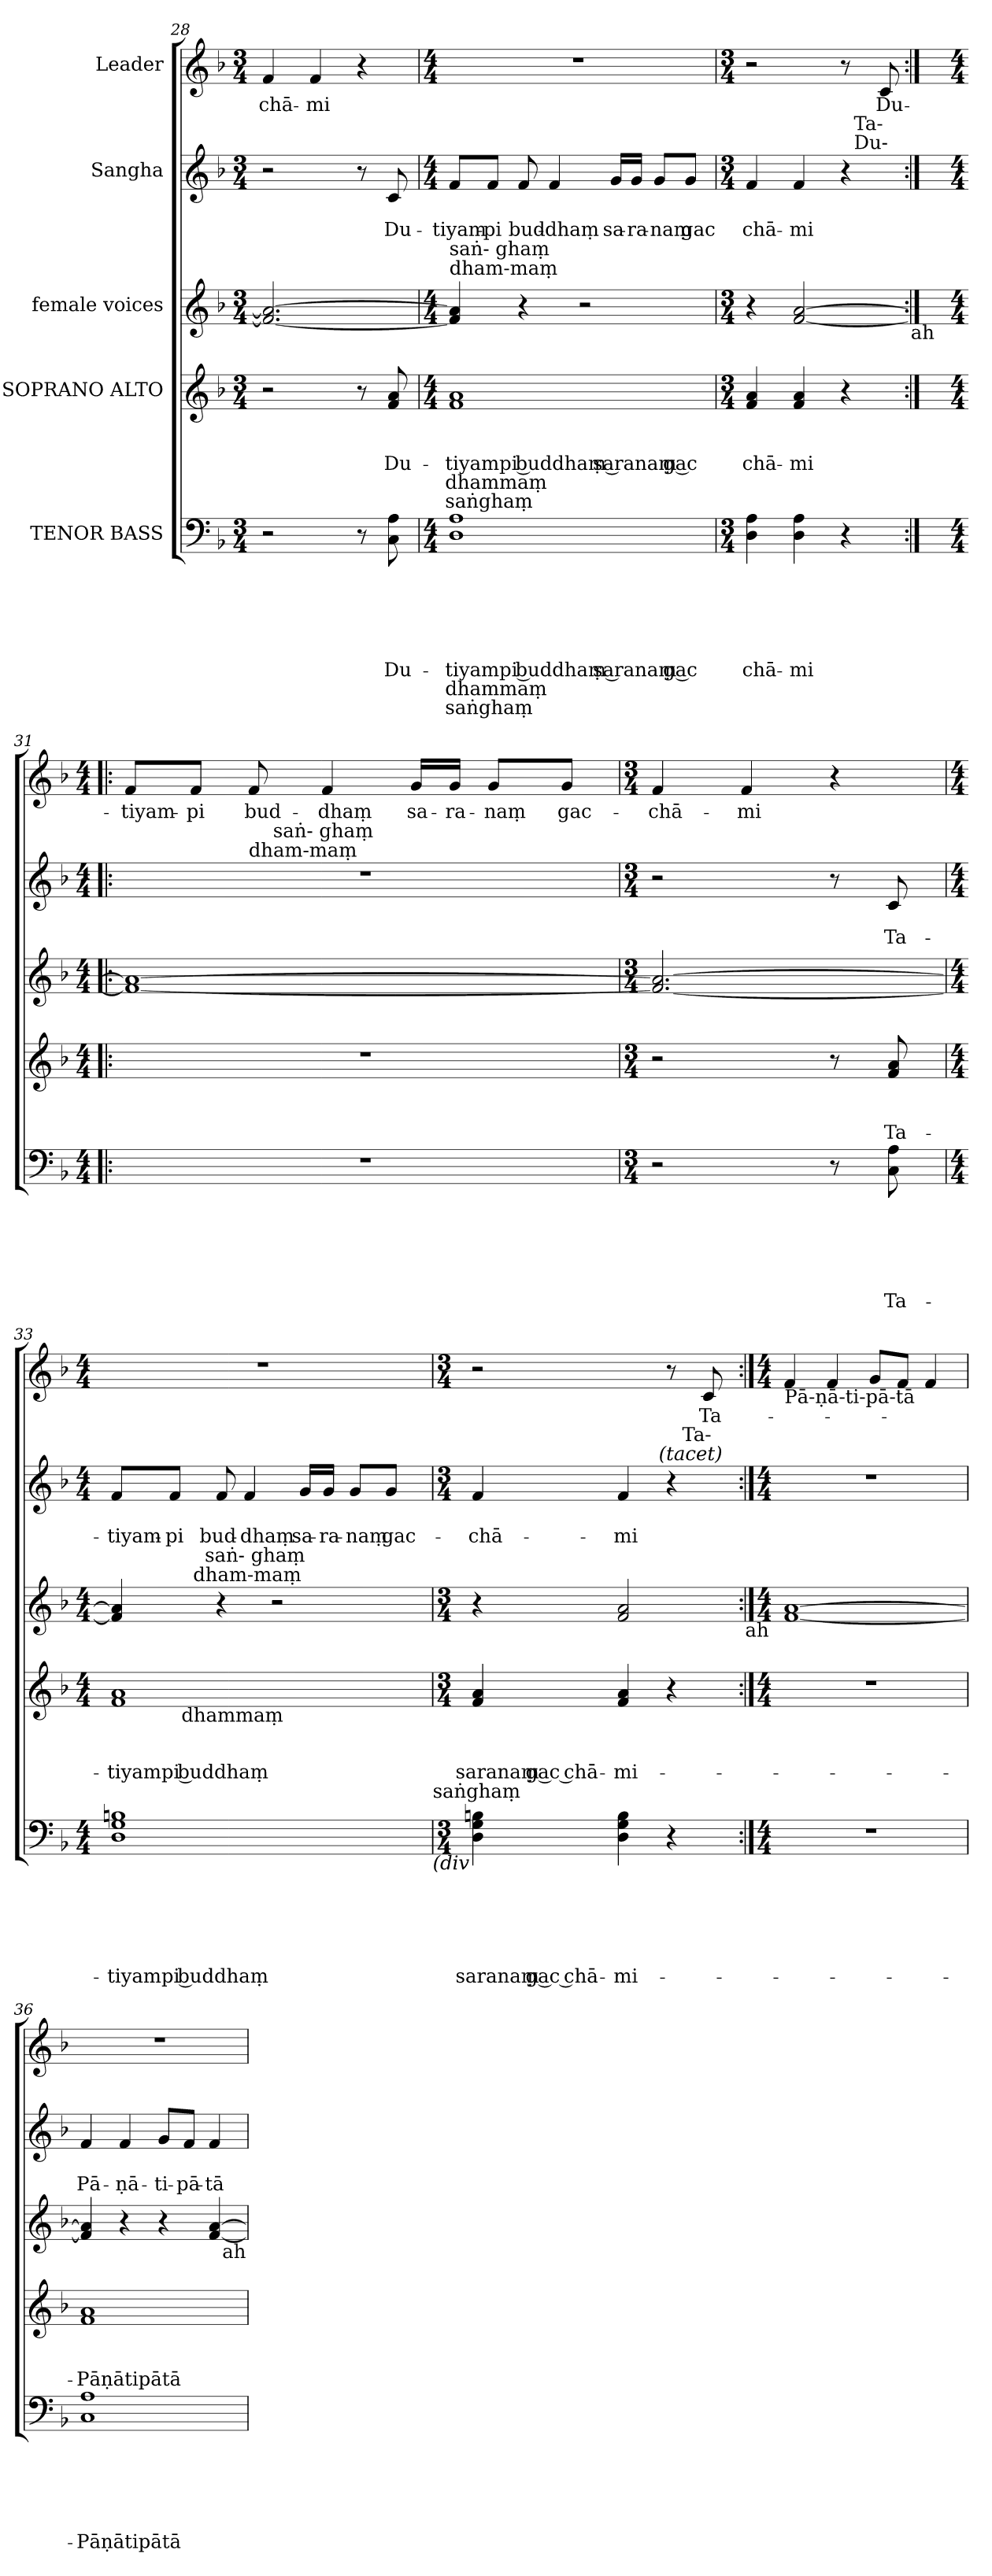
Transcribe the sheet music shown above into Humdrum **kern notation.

**kern	**text	**text	**text	**text	**text	**text	**text	**text	**kern	**text	**text	**text	**text	**text	**kern	**kern	**text	**text	**kern	**text
*part5	*part5	*part5	*part5	*part5	*part5	*part5	*part5	*part5	*part4	*part4	*part4	*part4	*part4	*part4	*part3	*part2	*part2	*part2	*part1	*part1
*staff5	*staff5	*staff5	*staff5	*staff5	*staff5	*staff5	*staff5	*staff5	*staff4	*staff4	*staff4	*staff4	*staff4	*staff4	*staff3	*staff2	*staff2	*staff2	*staff1	*staff1
*I"TENOR BASS	*	*	*	*	*	*	*	*	*I"SOPRANO ALTO	*	*	*	*	*	*I"female voices	*I"Sangha	*	*	*I"Leader	*
*clefF4	*	*	*	*	*	*	*	*	*clefG2	*	*	*	*	*	*clefG2	*clefG2	*	*	*clefG2	*
*k[b-]	*	*	*	*	*	*	*	*	*k[b-]	*	*	*	*	*	*k[b-]	*k[b-]	*	*	*k[b-]	*
*F:	*	*	*	*	*	*	*	*	*F:	*	*	*	*	*	*F:	*F:	*	*	*F:	*
*M3/4	*	*	*	*	*	*	*	*	*M3/4	*	*	*	*	*	*M3/4	*M3/4	*	*	*M3/4	*
=28	=28	=28	=28	=28	=28	=28	=28	=28	=28	=28	=28	=28	=28	=28	=28	=28	=28	=28	=28	=28
!	!	!	!	!	!	!	!	!	!	!	!	!	!	!	!	!	!	!	!	!LO:LY:b
2r	.	.	.	.	.	.	.	.	2r	.	.	.	.	.	2.f/_ 2.a/_	2r	.	.	4f/	-chā-
!	!	!	!	!	!	!	!	!	!	!	!	!	!	!	!	!	!	!	!	!LO:LY:b:rj
.	.	.	.	.	.	.	.	.	.	.	.	.	.	.	.	.	.	.	4f/	-mi
8r	.	.	.	.	.	.	.	.	8r	.	.	.	.	.	.	8r	.	.	4r	.
!	!	!	!	!	!	!LO:LY:b	!	!	!	!	!	!LO:LY:b	!	!	!	!	!	!LO:LY:b	!	!
8C\ 8A\	.	.	.	.	.	-Du-	.	.	8f/ 8a/	.	.	-Du-	.	.	.	8c/	.	Du-	.	.
=29	=29	=29	=29	=29	=29	=29	=29	=29	=29	=29	=29	=29	=29	=29	=29	=29	=29	=29	=29	=29
*M4/4	*	*	*	*	*	*	*	*	*M4/4	*	*	*	*	*	*M4/4	*M4/4	*	*	*M4/4	*
!	!	!	!	!	!	!	!	!	!	!	!	!	!	!	!LO:TX:a:t=dham-maṃ	!	!	!	!	!
!	!	!	!	!	!	!	!	!	!	!	!	!	!	!	!LO:TX:a:t=saṅ- ghaṃ	!	!	!	!	!
!	!	!	!	!	!	!LO:LY:b	!LO:LY:b	!LO:LY:b	!	!	!	!LO:LY:b	!LO:LY:b	!LO:LY:b	!	!	!	!LO:LY:b	!	!
1D 1A	.	.	.	.	.	-tiyampi buddhaṃ saranaṃ gac	dhammaṃ	saṅghaṃ	1f 1a	.	.	-tiyampi buddhaṃ saranaṃ gac	dhammaṃ	saṅghaṃ	4f/] 4a/]	8f/L	.	-tiyam-	1r	.
!	!	!	!	!	!	!	!	!	!	!	!	!	!	!	!	!	!	!LO:LY:b:rj	!	!
.	.	.	.	.	.	.	.	.	.	.	.	.	.	.	.	8f/J	.	-pi	.	.
!	!	!	!	!	!	!	!	!	!	!	!	!	!	!	!	!	!	!LO:LY:b	!	!
.	.	.	.	.	.	.	.	.	.	.	.	.	.	.	4r	8f/	.	bud-	.	.
!	!	!	!	!	!	!	!	!	!	!	!	!	!	!	!	!	!	!LO:LY:b	!	!
.	.	.	.	.	.	.	.	.	.	.	.	.	.	.	.	4f/	.	-dhaṃ	.	.
.	.	.	.	.	.	.	.	.	.	.	.	.	.	.	2r	.	.	.	.	.
!	!	!	!	!	!	!	!	!	!	!	!	!	!	!	!	!	!	!LO:LY:b	!	!
.	.	.	.	.	.	.	.	.	.	.	.	.	.	.	.	16g/LL	.	sa-	.	.
!	!	!	!	!	!	!	!	!	!	!	!	!	!	!	!	!	!	!LO:LY:b	!	!
.	.	.	.	.	.	.	.	.	.	.	.	.	.	.	.	16g/JJ	.	-ra-	.	.
!	!	!	!	!	!	!	!	!	!	!	!	!	!	!	!	!	!	!LO:LY:b:rj	!	!
.	.	.	.	.	.	.	.	.	.	.	.	.	.	.	.	8g/L	.	-naṃ	.	.
!	!	!	!	!	!	!	!	!	!	!	!	!	!	!	!	!	!	!LO:LY:b	!	!
.	.	.	.	.	.	.	.	.	.	.	.	.	.	.	.	8g/J	.	gac	.	.
!!LO:PB:g=z
=30	=30	=30	=30	=30	=30	=30	=30	=30	=30	=30	=30	=30	=30	=30	=30	=30	=30	=30	=30	=30
*M3/4	*	*	*	*	*	*	*	*	*M3/4	*	*	*	*	*	*M3/4	*M3/4	*	*	*M3/4	*
!	!	!	!	!	!	!LO:LY:a	!	!	!	!	!	!LO:LY:b	!	!	!	!	!	!LO:LY:b	!	!
*	*	*	*	*	*	*	*	*	*	*	*	*	*	*	*	*^	*	*	*	*
4D\ 4A\	.	.	.	.	.	chā-	.	.	4f/ 4a/	.	.	chā-	.	.	4r	4f/	2ryy	.	chā-	2r	.
!	!	!	!	!	!	!LO:LY:a	!	!	!	!	!	!LO:LY:b	!	!	!	!	!	!	!LO:LY:b	!	!
4D\ 4A\	.	.	.	.	.	-mi	.	.	4f/ 4a/	.	.	-mi	.	.	[<2f/ [>2a/	4f/	.	.	-mi	.	.
4r	.	.	.	.	.	.	.	.	4r	.	.	.	.	.	.	4r	32ryy	.	.	8r	.
!	!	!	!	!	!	!	!	!	!	!	!	!	!	!	!	!	!LO:TX:a:t=Du-	!	!	!	!
!	!	!	!	!	!	!	!	!	!	!	!	!	!	!	!	!	!LO:TX:a:t=Ta-	!	!	!	!
.	.	.	.	.	.	.	.	.	.	.	.	.	.	.	.	.	8..ryy	.	.	.	.
!	!	!	!	!	!	!	!	!	!	!	!	!	!	!	!	!	!	!	!	!	!LO:LY:b
.	.	.	.	.	.	.	.	.	.	.	.	.	.	.	.	.	.	.	.	8c/	Du-
!	!	!	!	!	!	!	!	!	!	!	!	!	!	!	!LO:TX:b:t=ah	!	!	!	!	!	!
*	*	*	*	*	*	*	*	*	*	*	*	*	*	*	*	*v	*v	*	*	*	*
=31:|!|:	=31:|!|:	=31:|!|:	=31:|!|:	=31:|!|:	=31:|!|:	=31:|!|:	=31:|!|:	=31:|!|:	=31:|!|:	=31:|!|:	=31:|!|:	=31:|!|:	=31:|!|:	=31:|!|:	=31:|!|:	=31:|!|:	=31:|!|:	=31:|!|:	=31:|!|:	=31:|!|:
*M4/4	*	*	*	*	*	*	*	*	*M4/4	*	*	*	*	*	*M4/4	*M4/4	*	*	*M4/4	*
*	*	*	*	*	*	*	*	*	*	*	*	*	*	*	*	*^	*	*	*	*
!	!	!	!	!	!	!	!	!	!	!	!	!	!	!	!	!	!	!	!	!	!LO:LY:b
*	*	*	*	*	*	*	*	*	*	*	*	*	*	*	*	*	*^	*	*	*	*
1r	.	.	.	.	.	.	.	.	1r	.	.	.	.	.	1f_ 1a_	1r	4ryy	4ryy	.	.	8f/L	-tiyam-
!	!	!	!	!	!	!	!	!	!	!	!	!	!	!	!	!	!	!	!	!	!	!LO:LY:b:rj
.	.	.	.	.	.	.	.	.	.	.	.	.	.	.	.	.	.	.	.	.	8f/J	-pi
!	!	!	!	!	!	!	!	!	!	!	!	!	!	!	!	!	!LO:TX:a:t=dham-maṃ	!	!	!	!	!
!	!	!	!	!	!	!	!	!	!	!	!	!	!	!	!	!	!	!	!	!	!	!LO:LY:b
.	.	.	.	.	.	.	.	.	.	.	.	.	.	.	.	.	2.ryy	32ryy	.	.	8f/	bud-
!	!	!	!	!	!	!	!	!	!	!	!	!	!	!	!	!	!	!LO:TX:a:t=saṅ- ghaṃ	!	!	!	!
.	.	.	.	.	.	.	.	.	.	.	.	.	.	.	.	.	.	2ryy	.	.	.	.
!	!	!	!	!	!	!	!	!	!	!	!	!	!	!	!	!	!	!	!	!	!	!LO:LY:b
.	.	.	.	.	.	.	.	.	.	.	.	.	.	.	.	.	.	.	.	.	4f/	-dhaṃ
!	!	!	!	!	!	!	!	!	!	!	!	!	!	!	!	!	!	!	!	!	!	!LO:LY:b
.	.	.	.	.	.	.	.	.	.	.	.	.	.	.	.	.	.	.	.	.	16g/LL	sa-
!	!	!	!	!	!	!	!	!	!	!	!	!	!	!	!	!	!	!	!	!	!	!LO:LY:b
.	.	.	.	.	.	.	.	.	.	.	.	.	.	.	.	.	.	.	.	.	16g/JJ	-ra-
!	!	!	!	!	!	!	!	!	!	!	!	!	!	!	!	!	!	!	!	!	!	!LO:LY:b:rj
.	.	.	.	.	.	.	.	.	.	.	.	.	.	.	.	.	.	.	.	.	8g/L	-naṃ
.	.	.	.	.	.	.	.	.	.	.	.	.	.	.	.	.	.	8..ryy	.	.	.	.
!	!	!	!	!	!	!	!	!	!	!	!	!	!	!	!	!	!	!	!	!	!	!LO:LY:b
.	.	.	.	.	.	.	.	.	.	.	.	.	.	.	.	.	.	.	.	.	8g/J	gac-
*	*	*	*	*	*	*	*	*	*	*	*	*	*	*	*	*v	*v	*v	*	*	*	*
=32	=32	=32	=32	=32	=32	=32	=32	=32	=32	=32	=32	=32	=32	=32	=32	=32	=32	=32	=32	=32
*M3/4	*	*	*	*	*	*	*	*	*M3/4	*	*	*	*	*	*M3/4	*M3/4	*	*	*M3/4	*
*	*	*	*	*	*	*	*	*	*	*	*	*	*	*	*	*^	*	*	*	*
*	*	*	*	*	*	*	*	*	*	*	*	*	*	*	*	*	*^	*	*	*	*
!	!	!	!	!	!	!	!	!	!	!	!	!	!	!	!	!	!	!	!	!	!	!LO:LY:b
*	*	*	*	*	*	*	*	*	*	*	*	*	*	*	*	*v	*v	*v	*	*	*	*
2r	.	.	.	.	.	.	.	.	2r	.	.	.	.	.	2.f/_ 2.a/_	2r	.	.	4f/	-chā-
!	!	!	!	!	!	!	!	!	!	!	!	!	!	!	!	!	!	!	!	!LO:LY:b:rj
.	.	.	.	.	.	.	.	.	.	.	.	.	.	.	.	.	.	.	4f/	-mi
8r	.	.	.	.	.	.	.	.	8r	.	.	.	.	.	.	8r	.	.	4r	.
!	!	!	!	!	!	!LO:LY:a	!	!	!	!	!	!LO:LY:b	!	!	!	!	!	!LO:LY:b	!	!
8C\ 8A\	.	.	.	.	.	Ta-	.	.	8f/ 8a/	.	.	Ta-	.	.	.	8c/	.	Ta-	.	.
=33	=33	=33	=33	=33	=33	=33	=33	=33	=33	=33	=33	=33	=33	=33	=33	=33	=33	=33	=33	=33
*M4/4	*	*	*	*	*	*	*	*	*M4/4	*	*	*	*	*	*M4/4	*M4/4	*	*	*M4/4	*
!	!	!	!	!	!	!LO:LY:a	!	!	!	!	!	!LO:LY:b	!	!	!	!	!	!LO:LY:b	!	!
*	*	*	*	*	*	*	*	*	*^	*	*	*	*	*	*^	*	*	*	*	*
*	*	*	*	*	*	*	*	*	*	*	*	*	*	*	*	*	*^	*	*	*	*	*
1D 1G 1Bn	.	.	.	.	.	-tiyampi buddhaṃ	.	.	1f 1a	8ryy	.	.	-tiyampi buddhaṃ	.	.	4f/] 4a/]	8.ryy	8..ryy	8f/L	.	-tiyam-	1r	.
!	!	!	!	!	!	!	!	!	!	!	!	!	!	!	!	!	!	!	!	!	!LO:LY:b:rj	!	!
.	.	.	.	.	.	.	.	.	.	32ryy	.	.	.	.	.	.	.	.	8f/J	.	-pi	.	.
!	!	!	!	!	!	!	!	!	!	!LO:TX:b:t=dhammaṃ	!	!	!	!	!	!	!	!	!	!	!	!	!
.	.	.	.	.	.	.	.	.	.	2ryy	.	.	.	.	.	.	.	.	.	.	.	.	.
!	!	!	!	!	!	!	!	!	!	!	!	!	!	!	!	!	!LO:TX:a:t=dham-maṃ	!	!	!	!	!	!
.	.	.	.	.	.	.	.	.	.	.	.	.	.	.	.	.	2ryy	.	.	.	.	.	.
!	!	!	!	!	!	!	!	!	!	!	!	!	!	!	!	!	!	!LO:TX:a:t=saṅ- ghaṃ	!	!	!	!	!
.	.	.	.	.	.	.	.	.	.	.	.	.	.	.	.	.	.	2ryy	.	.	.	.	.
!	!	!	!	!	!	!	!	!	!	!	!	!	!	!	!	!	!	!	!	!	!LO:LY:b	!	!
.	.	.	.	.	.	.	.	.	.	.	.	.	.	.	.	4r	.	.	8f/	.	bud-	.	.
!	!	!	!	!	!	!	!	!	!	!	!	!	!	!	!	!	!	!	!	!	!LO:LY:b	!	!
.	.	.	.	.	.	.	.	.	.	.	.	.	.	.	.	.	.	.	4f/	.	-dhaṃ	.	.
.	.	.	.	.	.	.	.	.	.	.	.	.	.	.	.	2r	.	.	.	.	.	.	.
!	!	!	!	!	!	!	!	!	!	!	!	!	!	!	!	!	!	!	!	!	!LO:LY:b	!	!
.	.	.	.	.	.	.	.	.	.	.	.	.	.	.	.	.	.	.	16g/LL	.	sa-	.	.
.	.	.	.	.	.	.	.	.	.	4ryy	.	.	.	.	.	.	.	.	.	.	.	.	.
!	!	!	!	!	!	!	!	!	!	!	!	!	!	!	!	!	!	!	!	!	!LO:LY:b	!	!
.	.	.	.	.	.	.	.	.	.	.	.	.	.	.	.	.	4ryy	.	16g/JJ	.	-ra-	.	.
.	.	.	.	.	.	.	.	.	.	.	.	.	.	.	.	.	.	4ryy	.	.	.	.	.
!	!	!	!	!	!	!	!	!	!	!	!	!	!	!	!	!	!	!	!	!	!LO:LY:b:rj	!	!
.	.	.	.	.	.	.	.	.	.	.	.	.	.	.	.	.	.	.	8g/L	.	-naṃ	.	.
!	!	!	!	!	!	!	!	!	!	!	!	!	!	!	!	!	!	!	!	!	!LO:LY:b	!	!
.	.	.	.	.	.	.	.	.	.	.	.	.	.	.	.	.	.	.	8g/J	.	gac-	.	.
.	.	.	.	.	.	.	.	.	.	16.ryy	.	.	.	.	.	.	.	.	.	.	.	.	.
.	.	.	.	.	.	.	.	.	.	.	.	.	.	.	.	.	16ryy	.	.	.	.	.	.
.	.	.	.	.	.	.	.	.	.	.	.	.	.	.	.	.	.	32ryy	.	.	.	.	.
!LO:TX:a:t=saṅghaṃ	!	!	!	!	!	!	!	!	!	!	!	!	!	!	!	!	!	!	!	!	!	!	!
!LO:TX:b:i:t=(div	!	!	!	!	!	!	!	!	!	!	!	!	!	!	!	!	!	!	!	!	!	!	!
*	*	*	*	*	*	*	*	*	*v	*v	*	*	*	*	*	*	*	*	*	*	*	*	*
*	*	*	*	*	*	*	*	*	*	*	*	*	*	*	*v	*v	*v	*	*	*	*	*
=34	=34	=34	=34	=34	=34	=34	=34	=34	=34	=34	=34	=34	=34	=34	=34	=34	=34	=34	=34	=34
*M3/4	*	*	*	*	*	*	*	*	*M3/4	*	*	*	*	*	*M3/4	*M3/4	*	*	*M3/4	*
*	*	*	*	*	*	*	*	*	*^	*	*	*	*	*	*^	*	*	*	*	*
*	*	*	*	*	*	*	*	*	*	*	*	*	*	*	*	*	*^	*	*	*	*	*
!	!	!	!	!	!	!LO:LY:a:rj	!	!	!	!	!	!	!LO:LY:b:rj	!	!	!	!	!	!	!	!LO:LY:b	!	!
*	*	*	*	*	*	*	*	*	*	*	*	*	*	*	*	*	*	*	*^	*	*	*	*
*	*	*	*	*	*	*	*	*	*v	*v	*	*	*	*	*	*	*	*	*	*^	*	*	*	*
*	*	*	*	*	*	*	*	*	*	*	*	*	*	*	*v	*v	*v	*	*	*	*	*	*	*
4D\ 4G\ 4Bn\	.	.	.	.	.	saranaṃ gac chā-	.	.	4f/ 4a/	.	.	saranaṃ gac chā-	.	.	4r	4f/	4ryy	2ryy	.	-chā-	2r	.
!	!	!	!	!	!	!LO:LY:a:rj	!	!	!	!	!	!LO:LY:b:rj	!	!	!	!	!	!	!	!LO:LY:b:rj	!	!
4D\ 4G\ 4B\	.	.	.	.	.	-mi-	.	.	4f/ 4a/	.	.	-mi-	.	.	2f/ 2a/	4f/	8...ryy	.	.	-mi	.	.
!	!	!	!	!	!	!	!	!	!	!	!	!	!	!	!	!	!LO:TX:a:i:t=(tacet)	!	!	!	!	!
.	.	.	.	.	.	.	.	.	.	.	.	.	.	.	.	.	4ryy	.	.	.	.	.
4r	.	.	.	.	.	.	.	.	4r	.	.	.	.	.	.	4r	.	32.ryy	.	.	8r	.
!	!	!	!	!	!	!	!	!	!	!	!	!	!	!	!	!	!	!LO:TX:a:t=Ta-	!	!	!	!
.	.	.	.	.	.	.	.	.	.	.	.	.	.	.	.	.	.	8ryy	.	.	.	.
!	!	!	!	!	!	!	!	!	!	!	!	!	!	!	!	!	!	!	!	!	!	!LO:LY:b
.	.	.	.	.	.	.	.	.	.	.	.	.	.	.	.	.	.	.	.	.	8c/	Ta-
.	.	.	.	.	.	.	.	.	.	.	.	.	.	.	.	.	.	16ryy	.	.	.	.
.	.	.	.	.	.	.	.	.	.	.	.	.	.	.	.	.	64ryy	64ryy	.	.	.	.
!	!	!	!	!	!	!	!	!	!	!	!	!	!	!	!LO:TX:b:t=ah	!	!	!	!	!	!	!
*	*	*	*	*	*	*	*	*	*	*	*	*	*	*	*	*v	*v	*v	*	*	*	*
!!LO:LB:g=z
=35:|!	=35:|!	=35:|!	=35:|!	=35:|!	=35:|!	=35:|!	=35:|!	=35:|!	=35:|!	=35:|!	=35:|!	=35:|!	=35:|!	=35:|!	=35:|!	=35:|!	=35:|!	=35:|!	=35:|!	=35:|!
*M4/4	*	*	*	*	*	*	*	*	*M4/4	*	*	*	*	*	*M4/4	*M4/4	*	*	*M4/4	*
*	*	*	*	*	*	*	*	*	*	*	*	*	*	*	*	*^	*	*	*	*
*	*	*	*	*	*	*	*	*	*	*	*	*	*	*	*	*	*^	*	*	*	*
!	!	!	!	!	!	!	!	!	!	!	!	!	!	!	!	!	!	!	!	!	!LO:TX:b:t=Pā-ṇā-ti-pā-tā	!
*	*	*	*	*	*	*	*	*	*	*	*	*	*	*	*	*v	*v	*v	*	*	*	*
1r	.	.	.	.	.	.	.	.	1r	.	.	.	.	.	[<1f [>1a	1r	.	.	4f/	.
.	.	.	.	.	.	.	.	.	.	.	.	.	.	.	.	.	.	.	4f/	.
.	.	.	.	.	.	.	.	.	.	.	.	.	.	.	.	.	.	.	8g/L	.
.	.	.	.	.	.	.	.	.	.	.	.	.	.	.	.	.	.	.	8f/J	.
.	.	.	.	.	.	.	.	.	.	.	.	.	.	.	.	.	.	.	4f/	.
=36	=36	=36	=36	=36	=36	=36	=36	=36	=36	=36	=36	=36	=36	=36	=36	=36	=36	=36	=36	=36
!	!	!	!	!	!	!LO:LY:b	!	!	!	!	!	!LO:LY:b	!	!	!	!	!	!LO:LY:b	!	!
1C 1A	.	.	.	.	.	-Pāṇātipātā	.	.	1f 1a	.	.	-Pāṇātipātā	.	.	4f/] 4a/]	4f/	.	Pā-	1r	.
!	!	!	!	!	!	!	!	!	!	!	!	!	!	!	!	!	!	!LO:LY:b:rj	!	!
.	.	.	.	.	.	.	.	.	.	.	.	.	.	.	4r	4f/	.	-ṇā-	.	.
!	!	!	!	!	!	!	!	!	!	!	!	!	!	!	!	!	!	!LO:LY:b	!	!
.	.	.	.	.	.	.	.	.	.	.	.	.	.	.	4r	8g/L	.	-ti-	.	.
!	!	!	!	!	!	!	!	!	!	!	!	!	!	!	!	!	!	!LO:LY:b	!	!
.	.	.	.	.	.	.	.	.	.	.	.	.	.	.	.	8f/J	.	-pā-	.	.
!	!	!	!	!	!	!	!	!	!	!	!	!	!	!	!	!	!	!LO:LY:b:rj	!	!
.	.	.	.	.	.	.	.	.	.	.	.	.	.	.	[<4f/ [>4a/	4f/	.	-tā	.	.
!	!	!	!	!	!	!	!	!	!	!	!	!	!	!	!LO:TX:b:t=ah	!	!	!	!	!
=	=	=	=	=	=	=	=	=	=	=	=	=	=	=	=	=	=	=	=	=
*-	*-	*-	*-	*-	*-	*-	*-	*-	*-	*-	*-	*-	*-	*-	*-	*-	*-	*-	*-	*-
